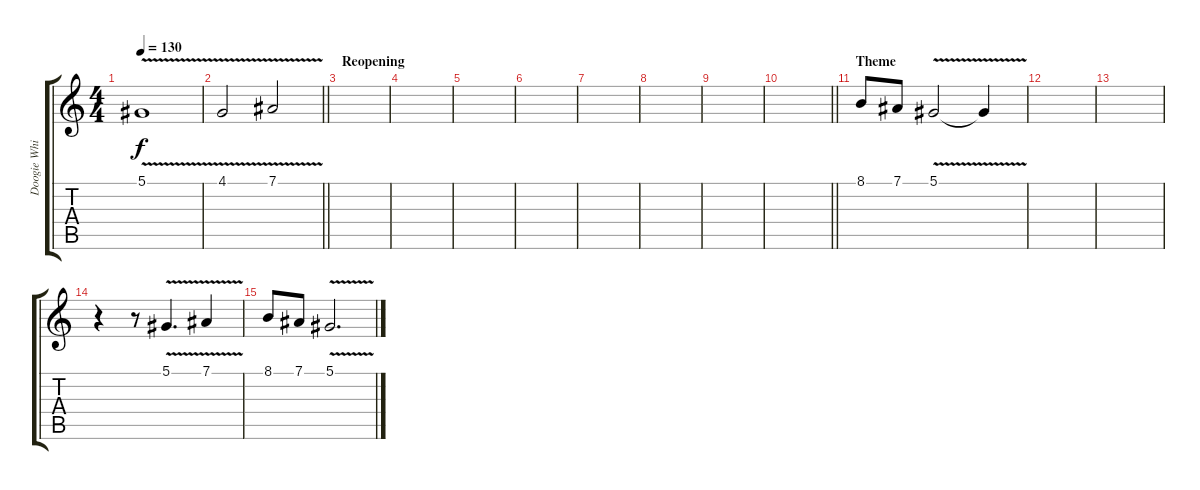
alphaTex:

\track ("Doogie White" "Doogie Whi") {instrument lead2sawtooth}
\staff {score tabs}
\tuning (Eb4 Bb3 Gb3 Db3 Ab2 Eb2) {hide}
\ts (4 4)
\tempo 130
\clef g2
\ks c
5.1{v}.1{dy f} |
\barLineRight lightlight
4.1{v}.2 7.1{v}.2 |
\section ("" "Reopening")
|
|
|
|
|
|
|
\barLineRight lightlight
|
\section ("" "Theme")
8.1.8 7.1.8 5.1{v}.2 5.1{t}.4 |
|
|
r.4 r.8 5.1{v}.4{d} 7.1{v}.4 |
8.1.8 7.1.8 5.1{v}.2{d}
